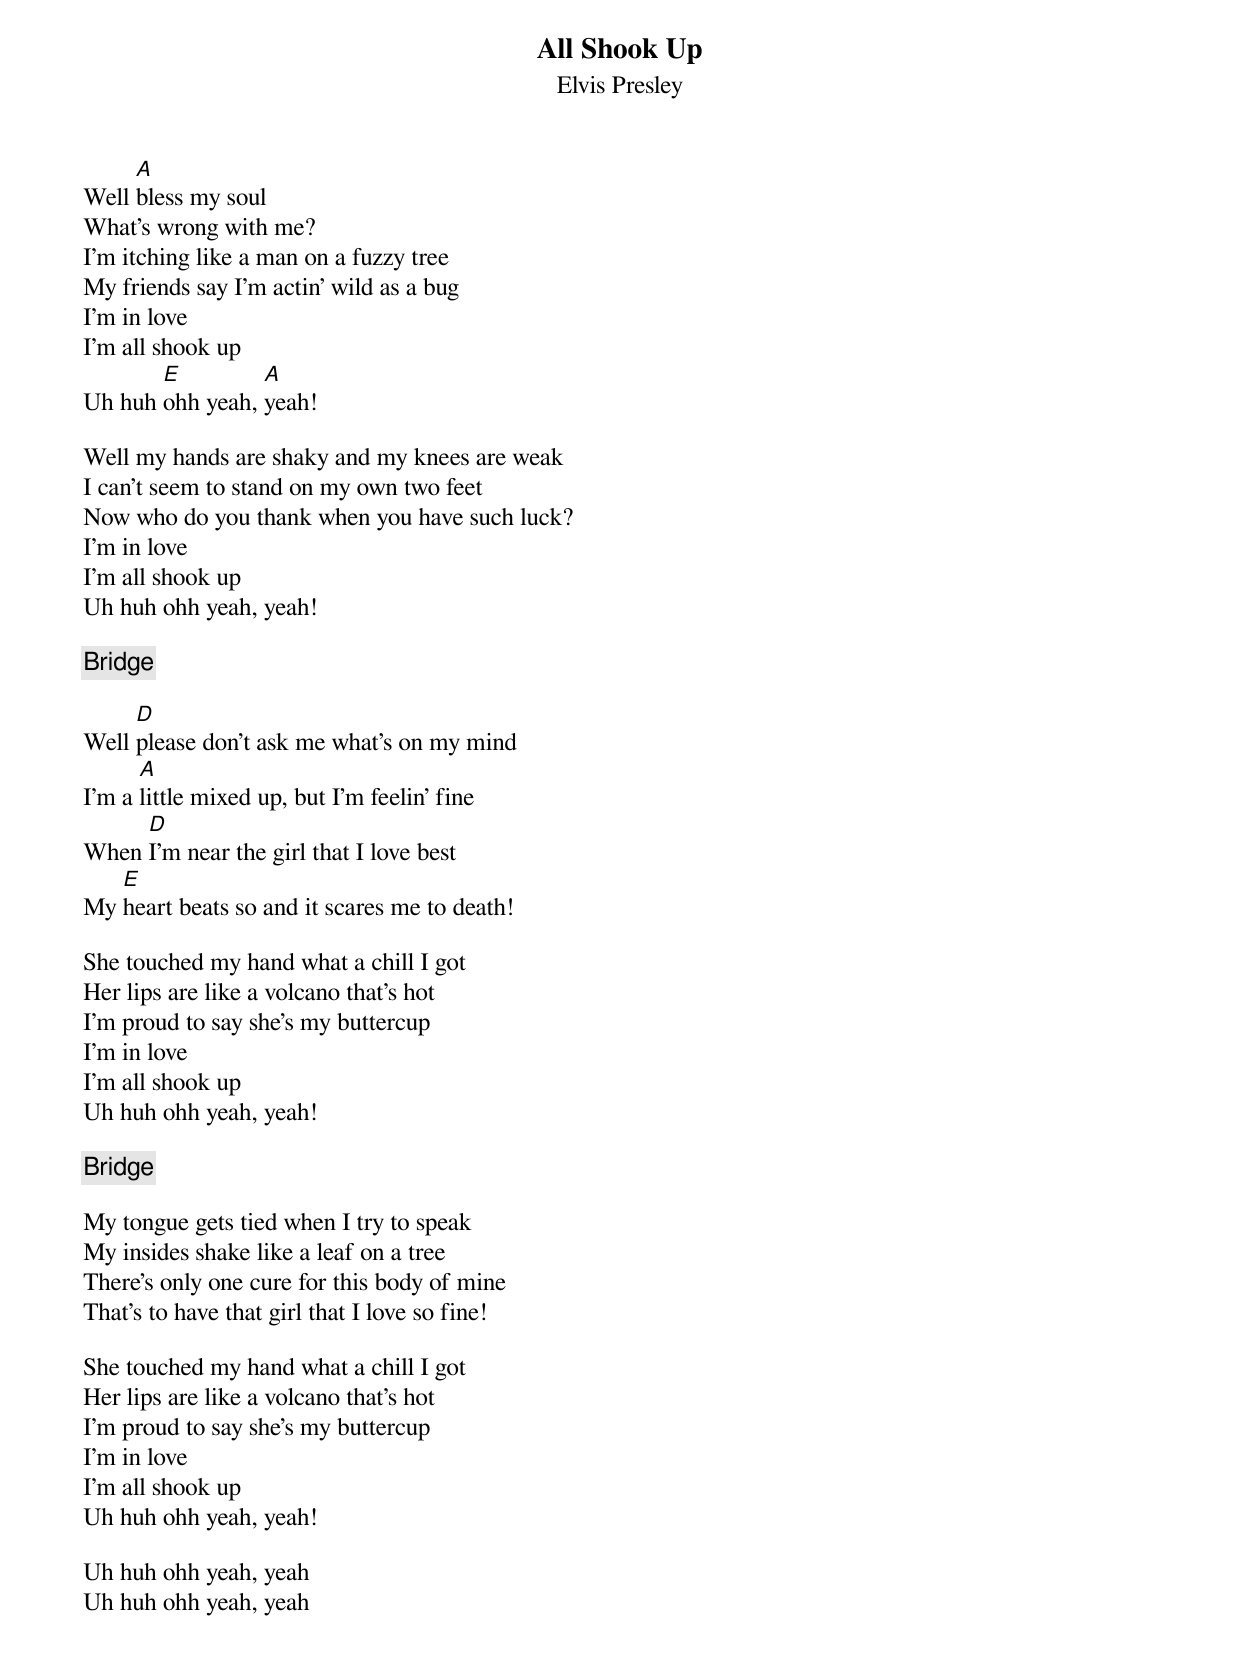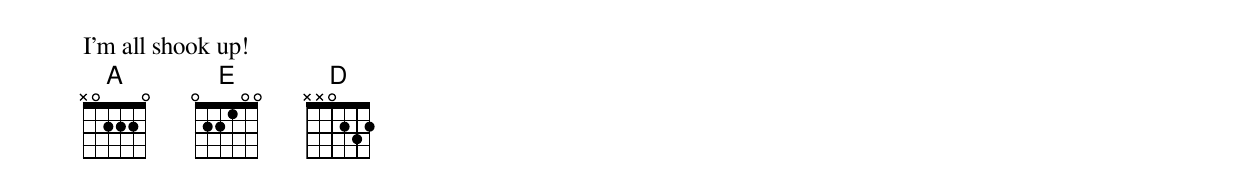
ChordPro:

{title:All Shook Up}
{subtitle:Elvis Presley}
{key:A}
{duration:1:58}
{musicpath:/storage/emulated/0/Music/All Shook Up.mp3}

Well [A]bless my soul
What's wrong with me?
I'm itching like a man on a fuzzy tree
My friends say I'm actin' wild as a bug
I'm in love
I'm all shook up
Uh huh [E]ohh yeah, [A]yeah!

Well my hands are shaky and my knees are weak
I can't seem to stand on my own two feet
Now who do you thank when you have such luck?
I'm in love
I'm all shook up
Uh huh ohh yeah, yeah!

{c:Bridge}

Well [D]please don't ask me what's on my mind
I'm a [A]little mixed up, but I'm feelin' fine
When [D]I'm near the girl that I love best
My [E]heart beats so and it scares me to death!

She touched my hand what a chill I got
Her lips are like a volcano that's hot
I'm proud to say she's my buttercup
I'm in love
I'm all shook up
Uh huh ohh yeah, yeah!

{c:Bridge}

My tongue gets tied when I try to speak
My insides shake like a leaf on a tree
There's only one cure for this body of mine
That's to have that girl that I love so fine!

She touched my hand what a chill I got
Her lips are like a volcano that's hot
I'm proud to say she's my buttercup
I'm in love
I'm all shook up
Uh huh ohh yeah, yeah!

Uh huh ohh yeah, yeah
Uh huh ohh yeah, yeah

I'm all shook up!
